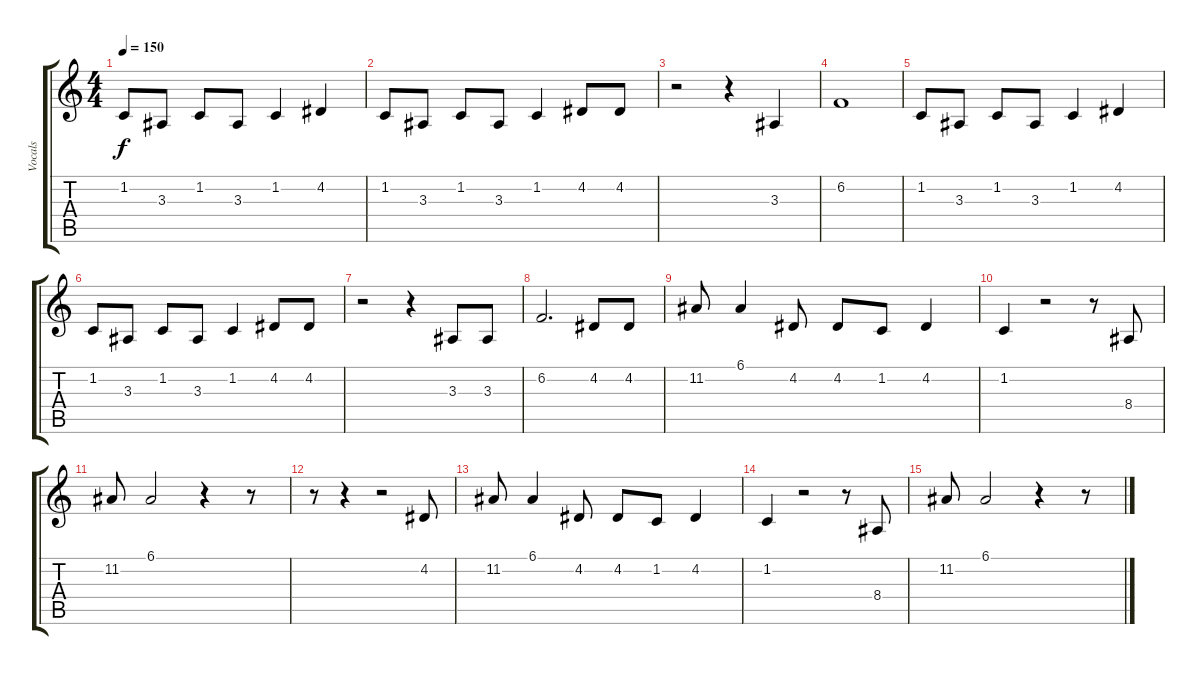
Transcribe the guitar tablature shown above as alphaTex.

\track ("Vocals" "Vocals") {instrument tenorsax}
\staff {score tabs}
\tuning (E4 B3 G3 D3 A2 E2) {hide}
\ts (4 4)
\tempo 150
\clef g2
\ks c
1.2.8{dy f} 3.3.8 1.2.8 3.3.8 1.2.4 4.2.4 |
1.2.8 3.3.8 1.2.8 3.3.8 1.2.4 4.2.8 4.2.8 |
r.2 r.4 3.3.4 |
6.2.1 |
1.2.8 3.3.8 1.2.8 3.3.8 1.2.4 4.2.4 |
1.2.8 3.3.8 1.2.8 3.3.8 1.2.4 4.2.8 4.2.8 |
r.2 r.4 3.3.8 3.3.8 |
6.2.2{d} 4.2.8 4.2.8 |
11.2.8 6.1.4 4.2.8 4.2.8 1.2.8 4.2.4 |
1.2.4 r.2 r.8 8.4.8 |
11.2.8 6.1.2 r.4 r.8 |
r.8 r.4 r.2 4.2.8 |
11.2.8 6.1.4 4.2.8 4.2.8 1.2.8 4.2.4 |
1.2.4 r.2 r.8 8.4.8 |
11.2.8 6.1.2 r.4 r.8
